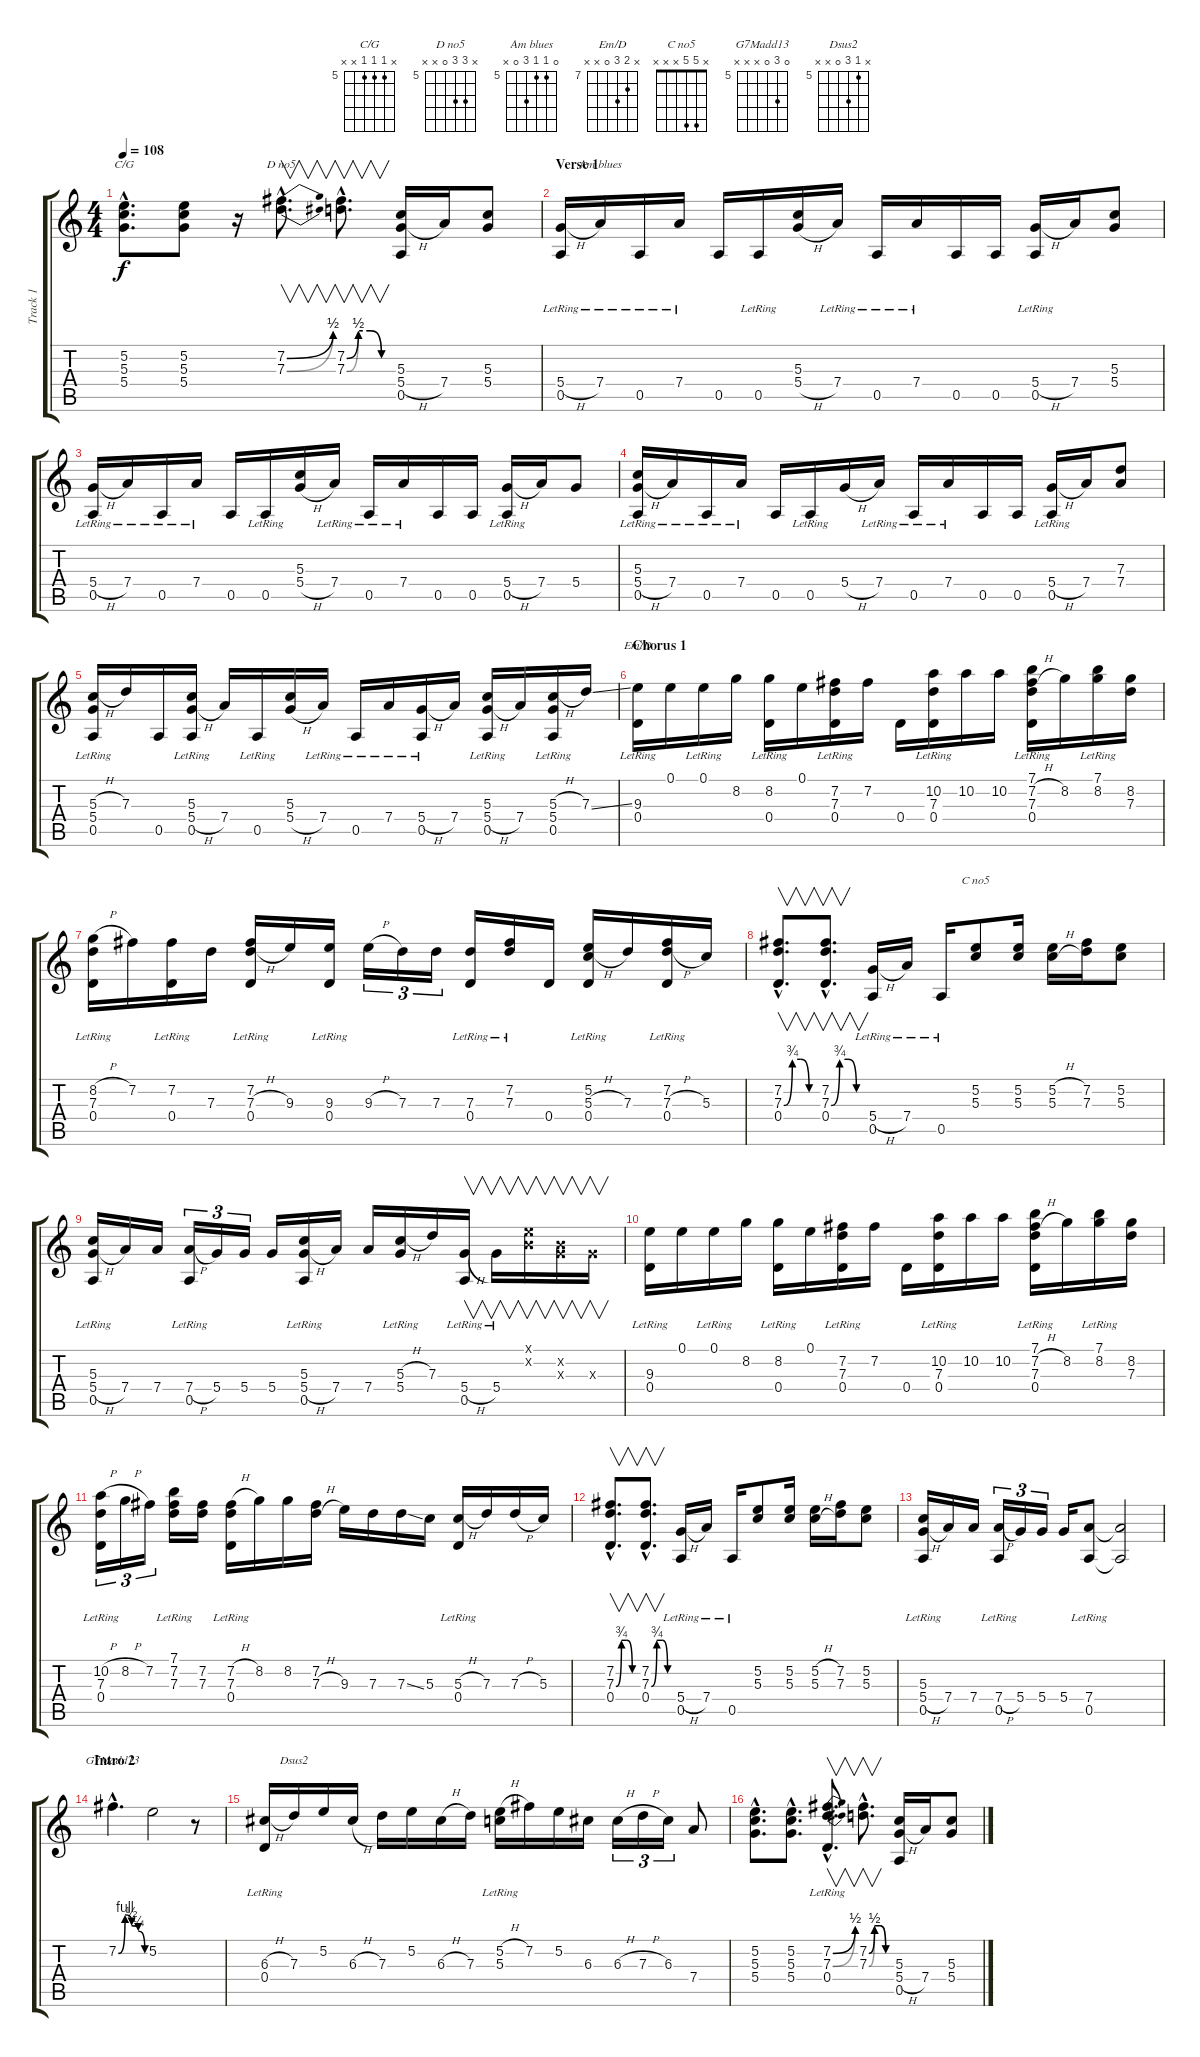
\track ("Track 1" "Track 1") {instrument acousticguitarsteel}
\staff {score tabs}
\tuning (E4 B3 G3 D3 A2 E2) {hide}
\chord ("C/G" x 5 5 5 x x) {firstfret 5}
\chord ("D no5" x 7 7 0 x x) {firstfret 5}
\chord ("Am blues" 0 5 5 7 0 x) {firstfret 5}
\chord ("Em/D" x 8 9 0 x x) {firstfret 7}
\chord ("C no5" x 5 5 x x x)
\chord ("G7Madd13" 0 7 0 x x x) {firstfret 5}
\chord ("Dsus2" x 5 7 0 x x) {firstfret 5}
\ts (4 4)
\tempo 108
\clef g2
\ks c
(5.2{hac} 5.3{hac} 5.4{hac}).8{d ch "C/G" dy f} (5.2 5.3 5.4).8 r.16 (7.2{be (bend 0 0 60 2) hac} 7.3{be (bend 0 0 60 2) hac}).8{v d ch "D no5"} (7.2{be (custom 0 0 15 2 30 2 45 0 60 0) hac} 7.3{be (custom 0 0 15 2 30 2 45 0 60 0) hac}).8{v d} (5.3 5.4{h} 0.5).16 7.4.16 (5.3 5.4).8 |
\section ("" "Verse 1")
(5.4{h} 0.5{lr}).16 7.4{lr}.16{ch "Am blues"} 0.5{lr}.16 7.4{lr}.16 0.5.16 0.5{lr}.16 (5.3 5.4{h}).16 7.4{lr}.16 0.5{lr}.16 7.4{lr}.16 0.5.16 0.5.16 (5.4{h} 0.5{lr}).16 7.4.16 (5.3 5.4).8 |
(5.4{h} 0.5{lr}).16 7.4{lr}.16 0.5{lr}.16 7.4{lr}.16 0.5.16 0.5{lr}.16 (5.3 5.4{h}).16 7.4{lr}.16 0.5{lr}.16 7.4{lr}.16 0.5.16 0.5.16 (5.4{h} 0.5{lr}).16 7.4.16 5.4.8 |
(5.3 5.4{h} 0.5{lr}).16 7.4{lr}.16 0.5{lr}.16 7.4{lr}.16 0.5.16 0.5{lr}.16 5.4{h}.16 7.4{lr}.16 0.5{lr}.16 7.4{lr}.16 0.5.16 0.5.16 (5.4{h} 0.5{lr}).16 7.4.16 (7.3 7.4).8 |
(5.3{h} 5.4{lr} 0.5{lr}).16 7.3.16 0.5.16 (5.3 5.4{h} 0.5{lr}).16 7.4.16 0.5{lr}.16 (5.3 5.4{h}).16 7.4{lr}.16 0.5{lr}.16 7.4{lr}.16 (5.4{h} 0.5{lr}).16 7.4.16 (5.3 5.4{h} 0.5{lr}).16 7.4.16 (5.3{h} 5.4 0.5{lr}).16 7.3{ss}.16 |
\section ("" "Chorus 1")
(9.3{lr} 0.4{lr}).16{ch "Em/D"} 0.1.16 0.1{lr}.16 8.2.16 (8.2{lr} 0.4{lr}).16 0.1.16 (7.2 7.3{lr} 0.4{lr}).16 7.2.16 0.4.16 (10.2 7.3{lr} 0.4{lr}).16 10.2.16 10.2.16 (7.1 7.2{h} 7.3{lr} 0.4{lr}).16 8.2.16 (7.1{lr} 8.2).16 (8.2 7.3).16 |
(8.2{h} 7.3{lr} 0.4{lr}).16 7.2.16 (7.2{lr} 0.4{lr}).16 7.3.16 (7.2 7.3{h} 0.4{lr}).16 9.3.16 (9.3 0.4{lr}).16 9.3{h}.16{tu (3 2)} 7.3.16{tu (3 2)} 7.3.16{tu (3 2)} (7.3 0.4{lr}).16 (7.2 7.3{lr}).16 0.4.16 (5.2 5.3{h} 0.4{lr}).16 7.3.16 (7.2 7.3{h} 0.4{lr}).16 5.3.16 |
(7.2{hac} 7.3{be (custom 0 0 15 3 30 3 45 0 60 0) hac} 0.4{hac}).8{v d} (7.2{hac} 7.3{be (custom 0 0 15 3 30 3 45 0 60 0) hac} 0.4{hac}).8{v d} (5.4{h} 0.5{lr}).16 7.4{lr}.16 0.5{lr}.16 (5.2 5.3).8{ch "C no5"} (5.2 5.3).16 (5.2{h} 5.3{h}).16 (7.2 7.3).16 (5.2 5.3).8 |
(5.3 5.4{h} 0.5{lr}).16 7.4.16 7.4.16 (7.4{h} 0.5{lr}).16{tu (3 2)} 5.4.16{tu (3 2)} 5.4.16{tu (3 2)} 5.4.16 (5.3 5.4{h} 0.5{lr}).16 7.4.16 7.4.16 (5.3{h} 5.4{lr}).16 7.3.16 (5.4{h} 0.5{lr}).16{v} 5.4{lr}.16{v} (0.1{x} 0.2{x}).16{v} (0.2{x} 0.3{x}).16{v} 0.3{x}.16{v} |
(9.3{lr} 0.4{lr}).16 0.1.16 0.1{lr}.16 8.2.16 (8.2{lr} 0.4{lr}).16 0.1.16 (7.2 7.3{lr} 0.4{lr}).16 7.2.16 0.4.16 (10.2 7.3{lr} 0.4{lr}).16 10.2.16 10.2.16 (7.1 7.2{h} 7.3{lr} 0.4{lr}).16 8.2.16 (7.1{lr} 8.2).16 (8.2 7.3).16 |
(10.2{h} 7.3{lr} 0.4{lr}).16{tu (3 2)} 8.2{h}.16{tu (3 2)} 7.2.16{tu (3 2)} (7.1{lr} 7.2 7.3).16 (7.2 7.3).16 (7.2{h} 7.3 0.4{lr}).16 8.2.16 8.2.16 (7.2 7.3{h}).16 9.3.16 7.3.16 7.3{ss}.16 5.3.16 (5.3{h} 0.4{lr}).16 7.3.16 7.3{h}.16 5.3.16 |
(7.2{hac} 7.3{be (custom 0 0 15 3 30 3 45 0 60 0) hac} 0.4{hac}).8{v d} (7.2{hac} 7.3{be (custom 0 0 15 3 30 3 45 0 60 0) hac} 0.4{hac}).8{v d} (5.4{h} 0.5{lr}).16 7.4{lr}.16 0.5{lr}.16 (5.2 5.3).8 (5.2 5.3).16 (5.2{h} 5.3{h}).16 (7.2 7.3).16 (5.2 5.3).8 |
(5.3 5.4{h} 0.5{lr}).16 7.4.16 7.4.16 (7.4{h} 0.5{lr}).16{tu (3 2)} 5.4.16{tu (3 2)} 5.4.16{tu (3 2)} 5.4.16 (7.4{lr} 0.5{lr}).8 (7.4{t} 0.5{t}).2 |
\section ("" "Intro 2")
7.2{be (custom 0 0 15 4 30 2 45 1 60 0) hac}.4{d ch "G7Madd13"} 5.2.2 r.8 |
(6.3{h} 0.4{lr}).16 7.3.16{ch "Dsus2"} 5.2.16 6.3{h}.16 7.3.16 5.2.16 6.3{h}.16 7.3.16 (5.2{h} 5.3{lr}).16 7.2.16 5.2.16 6.3.16 6.3{h}.16{tu (3 2)} 7.3{h}.16{tu (3 2)} 6.3.16{tu (3 2)} 7.4.8 |
(5.2{hac} 5.3{hac} 5.4{hac}).8{d} (5.2{hac} 5.3{hac} 5.4{hac}).8{d} (7.2{be (bend 0 0 60 2) hac} 7.3{be (bend 0 0 60 2) hac} 0.4{hac lr}).8{v d} (7.2{be (custom 0 0 15 2 30 2 45 0 60 0) hac} 7.3{be (custom 0 0 15 2 30 2 45 0 60 0) hac}).8{v d} (5.3 5.4{h} 0.5).16 7.4.16 (5.3 5.4).8
